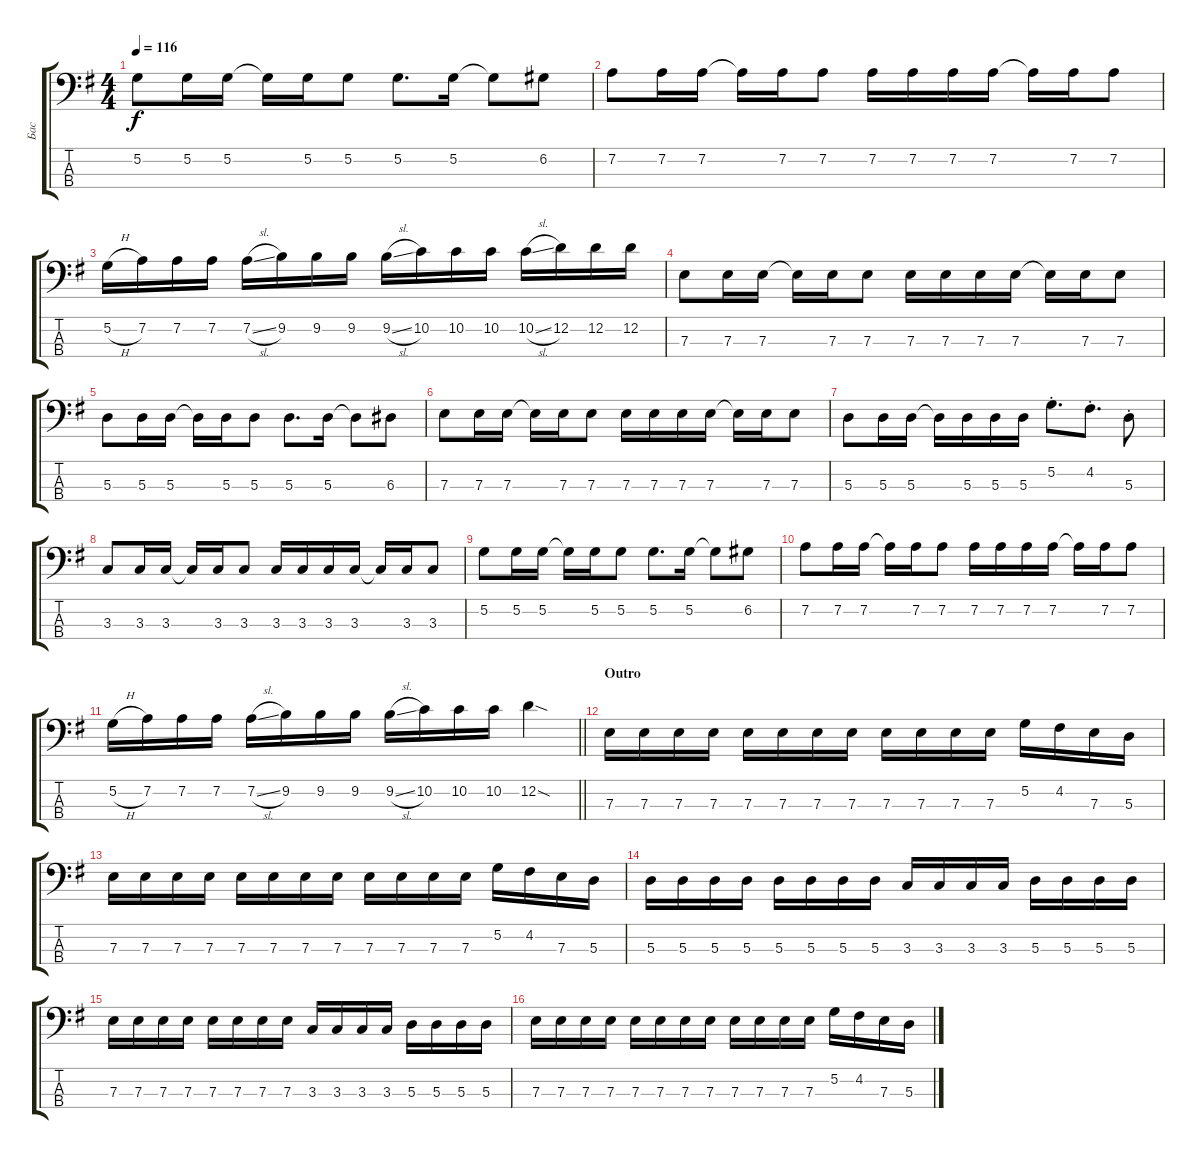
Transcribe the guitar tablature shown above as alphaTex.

\track ("Бас" "Бас") {instrument electricbasspick}
\staff {score tabs}
\tuning (G2 D2 A1 E1) {hide}
\ts (4 4)
\tempo 116
\clef f4
\ks eminor
5.2.8{dy f} 5.2.16 5.2.16 5.2{t}.16 5.2.16 5.2.8 5.2.8{d} 5.2.16 5.2{t}.8 6.2.8 |
7.2.8 7.2.16 7.2.16 7.2{t}.16 7.2.16 7.2.8 7.2.16 7.2.16 7.2.16 7.2.16 7.2{t}.16 7.2.16 7.2.8 |
5.2{h}.16 7.2.16 7.2.16 7.2.16 7.2{sl}.16 9.2.16 9.2.16 9.2.16 9.2{sl}.16 10.2.16 10.2.16 10.2.16 10.2{sl}.16 12.2.16 12.2.16 12.2.16 |
7.3.8 7.3.16 7.3.16 7.3{t}.16 7.3.16 7.3.8 7.3.16 7.3.16 7.3.16 7.3.16 7.3{t}.16 7.3.16 7.3.8 |
5.3.8 5.3.16 5.3.16 5.3{t}.16 5.3.16 5.3.8 5.3.8{d} 5.3.16 5.3{t}.8 6.3.8 |
7.3.8 7.3.16 7.3.16 7.3{t}.16 7.3.16 7.3.8 7.3.16 7.3.16 7.3.16 7.3.16 7.3{t}.16 7.3.16 7.3.8 |
5.3.8 5.3.16 5.3.16 5.3{t}.16 5.3.16 5.3.16 5.3.16 5.2{st}.8{d} 4.2{st}.8{d} 5.3{st}.8 |
3.3.8 3.3.16 3.3.16 3.3{t}.16 3.3.16 3.3.8 3.3.16 3.3.16 3.3.16 3.3.16 3.3{t}.16 3.3.16 3.3.8 |
5.2.8 5.2.16 5.2.16 5.2{t}.16 5.2.16 5.2.8 5.2.8{d} 5.2.16 5.2{t}.8 6.2.8 |
7.2.8 7.2.16 7.2.16 7.2{t}.16 7.2.16 7.2.8 7.2.16 7.2.16 7.2.16 7.2.16 7.2{t}.16 7.2.16 7.2.8 |
\barLineRight lightlight
5.2{h}.16 7.2.16 7.2.16 7.2.16 7.2{sl}.16 9.2.16 9.2.16 9.2.16 9.2{sl}.16 10.2.16 10.2.16 10.2.16 12.2{sod}.4 |
\section ("" "Outro")
7.3.16 7.3.16 7.3.16 7.3.16 7.3.16 7.3.16 7.3.16 7.3.16 7.3.16 7.3.16 7.3.16 7.3.16 5.2.16 4.2.16 7.3.16 5.3.16 |
7.3.16 7.3.16 7.3.16 7.3.16 7.3.16 7.3.16 7.3.16 7.3.16 7.3.16 7.3.16 7.3.16 7.3.16 5.2.16 4.2.16 7.3.16 5.3.16 |
5.3.16 5.3.16 5.3.16 5.3.16 5.3.16 5.3.16 5.3.16 5.3.16 3.3.16 3.3.16 3.3.16 3.3.16 5.3.16 5.3.16 5.3.16 5.3.16 |
7.3.16 7.3.16 7.3.16 7.3.16 7.3.16 7.3.16 7.3.16 7.3.16 3.3.16 3.3.16 3.3.16 3.3.16 5.3.16 5.3.16 5.3.16 5.3.16 |
7.3.16 7.3.16 7.3.16 7.3.16 7.3.16 7.3.16 7.3.16 7.3.16 7.3.16 7.3.16 7.3.16 7.3.16 5.2.16 4.2.16 7.3.16 5.3.16
